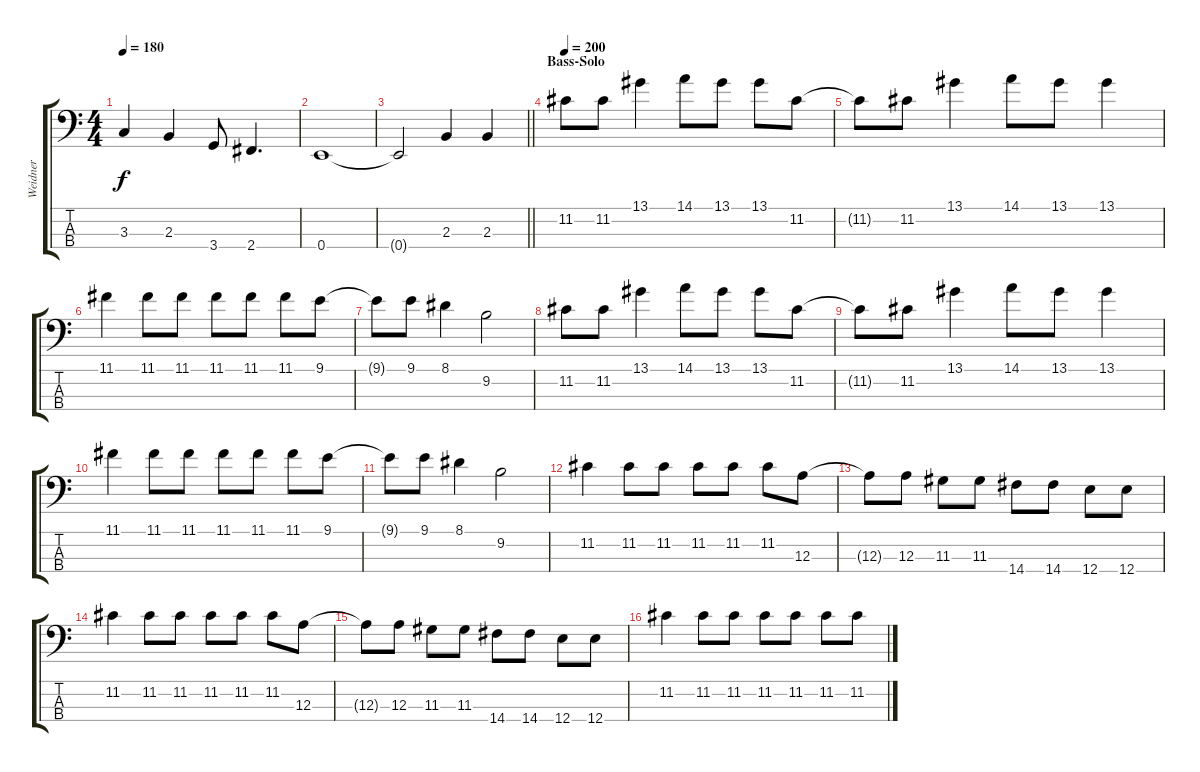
\track ("Weidner" "Weidner") {instrument electricbassfinger}
\staff {score tabs}
\tuning (G2 D2 A1 E1) {hide}
\ts (4 4)
\tempo 180
\clef f4
\ks c
3.3.4{dy f} 2.3.4 3.4.8 2.4.4{d} |
0.4.1 |
\barLineRight lightlight
0.4{t}.2 2.3.4 2.3.4 |
\section ("" "Bass-Solo")
\tempo 200
11.2.8 11.2.8 13.1.4 14.1.8 13.1.8 13.1.8 11.2.8 |
11.2{t}.8 11.2.8 13.1.4 14.1.8 13.1.8 13.1.4 |
11.1.4 11.1.8 11.1.8 11.1.8 11.1.8 11.1.8 9.1.8 |
9.1{t}.8 9.1.8 8.1.4 9.2.2 |
11.2.8 11.2.8 13.1.4 14.1.8 13.1.8 13.1.8 11.2.8 |
11.2{t}.8 11.2.8 13.1.4 14.1.8 13.1.8 13.1.4 |
11.1.4 11.1.8 11.1.8 11.1.8 11.1.8 11.1.8 9.1.8 |
9.1{t}.8 9.1.8 8.1.4 9.2.2 |
11.2.4 11.2.8 11.2.8 11.2.8 11.2.8 11.2.8 12.3.8 |
12.3{t}.8 12.3.8 11.3.8 11.3.8 14.4.8 14.4.8 12.4.8 12.4.8 |
11.2.4 11.2.8 11.2.8 11.2.8 11.2.8 11.2.8 12.3.8 |
12.3{t}.8 12.3.8 11.3.8 11.3.8 14.4.8 14.4.8 12.4.8 12.4.8 |
11.2.4 11.2.8 11.2.8 11.2.8 11.2.8 11.2.8 11.2.8
